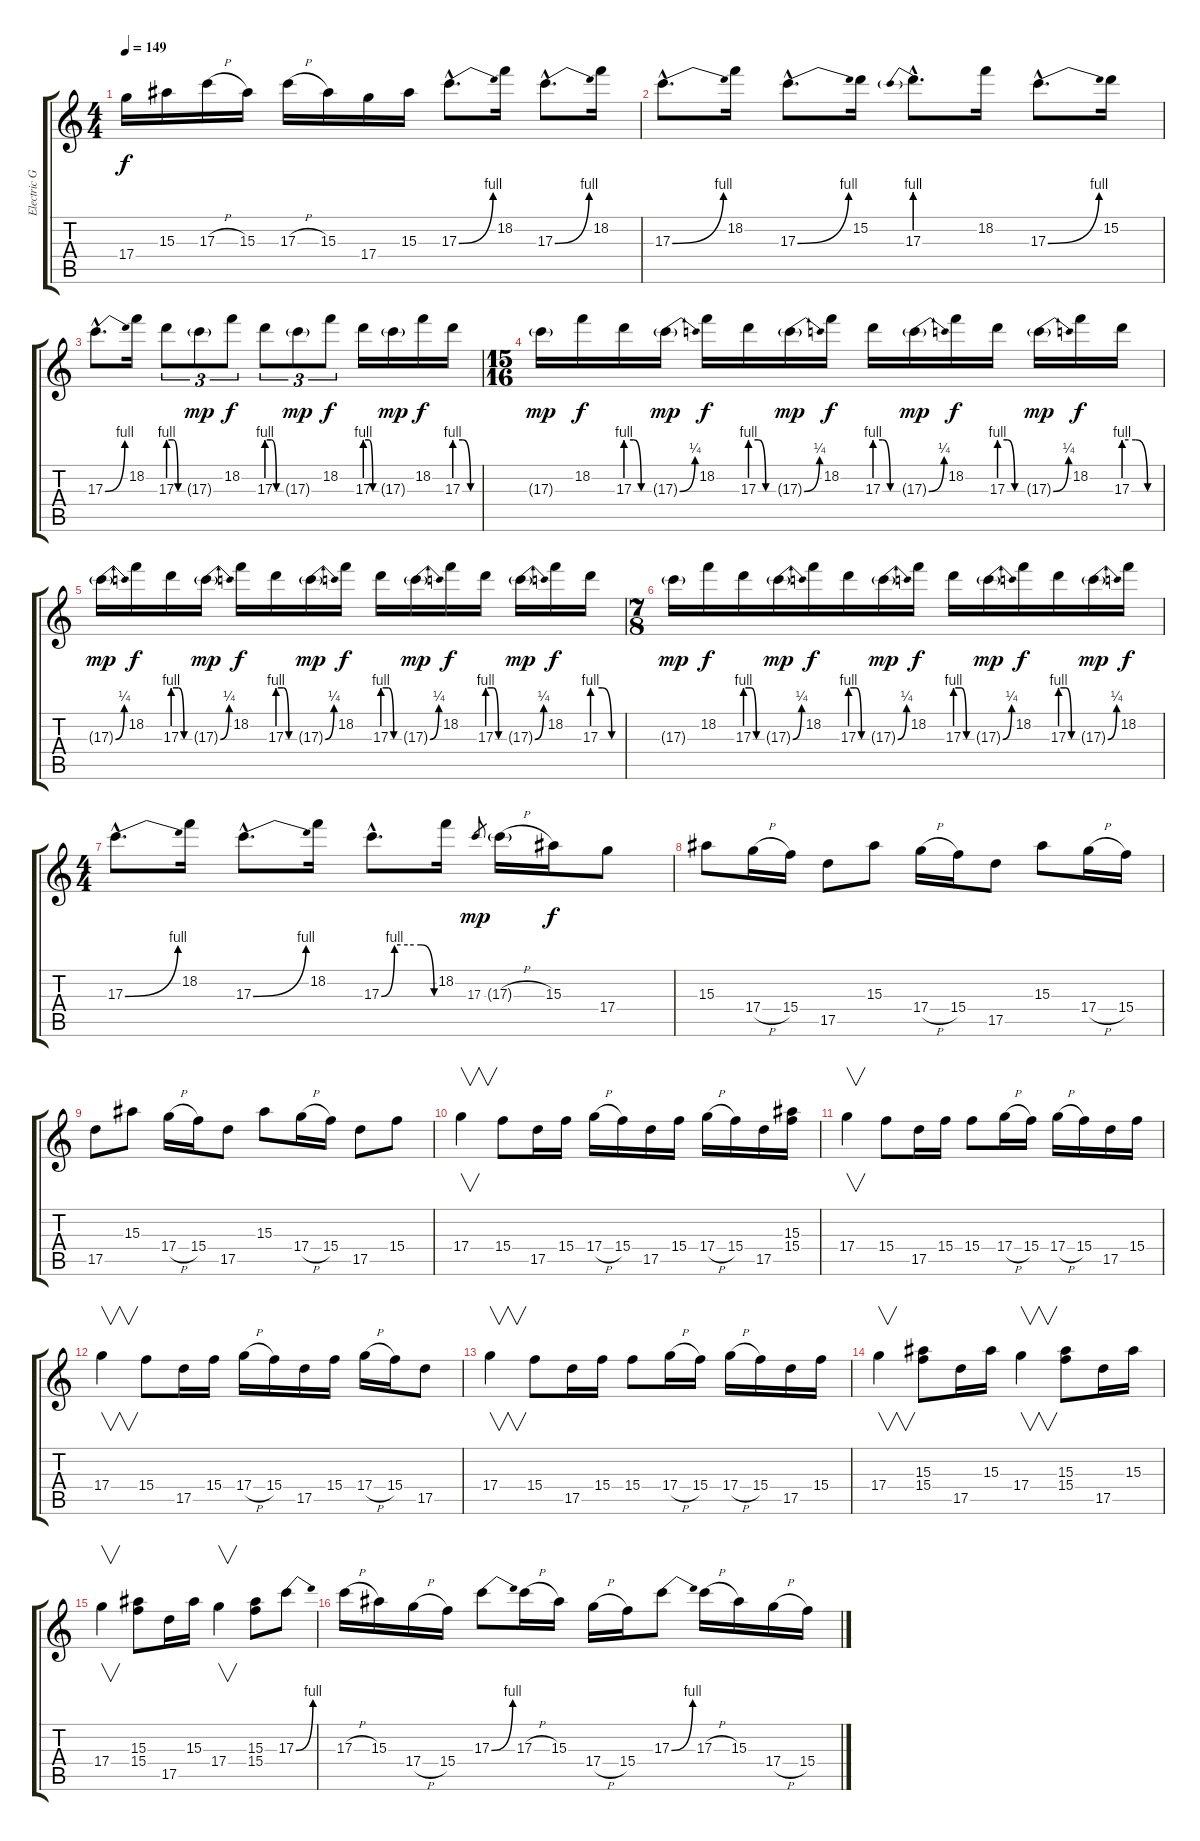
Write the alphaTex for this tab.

\track ("Electric Guitar 4" "Electric G") {instrument distortionguitar}
\staff {score tabs}
\tuning (E4 B3 G3 D3 A2 E2) {hide}
\ts (4 4)
\tempo 149
\clef g2
\ks c
17.4.16{dy f} 15.3.16 17.3{h}.16 15.3.16 17.3{h}.16 15.3.16 17.4.16 15.3.16 17.3{be (bend 0 0 60 4) hac}.8{d} 18.2.16 17.3{be (bend 0 0 60 4) hac}.8{d} 18.2.16 |
17.3{be (bend 0 0 60 4) hac}.8{d} 18.2.16 17.3{be (bend 0 0 60 4) hac}.8{d} 15.2.16 17.3{be (prebend 0 4 60 4) hac}.8{d} 18.2.16 17.3{be (bend 0 0 60 4) hac}.8{d} 15.2.16 |
17.3{be (bend 0 0 60 4) hac}.8{d} 18.2.16 17.3{be (custom 0 4 20 4 40 0 60 0)}.8{tu (3 2)} 17.3{g}.8{tu (3 2) dy mp} 18.2.8{tu (3 2) dy f} 17.3{be (custom 0 4 20 4 40 0 60 0)}.8{tu (3 2)} 17.3{g}.8{tu (3 2) dy mp} 18.2.8{tu (3 2) dy f} 17.3{be (custom 0 4 20 4 40 0 60 0)}.16 17.3{g}.16{dy mp} 18.2.16{dy f} 17.3{be (custom 0 4 20 4 40 0 60 0)}.16 |
\ts (15 16)
17.3{g}.16{dy mp} 18.2.16{dy f} 17.3{be (custom 0 4 20 4 40 0 60 0)}.16 17.3{be (bend 0 0 60 1) g}.16{dy mp} 18.2.16{dy f} 17.3{be (custom 0 4 20 4 40 0 60 0)}.16 17.3{be (bend 0 0 60 1) g}.16{dy mp} 18.2.16{dy f} 17.3{be (custom 0 4 20 4 40 0 60 0)}.16 17.3{be (bend 0 0 60 1) g}.16{dy mp} 18.2.16{dy f} 17.3{be (custom 0 4 20 4 40 0 60 0)}.16 17.3{be (bend 0 0 60 1) g}.16{dy mp} 18.2.16{dy f} 17.3{be (custom 0 4 20 4 40 0 60 0)}.16 |
17.3{be (bend 0 0 60 1) g}.16{dy mp} 18.2.16{dy f} 17.3{be (custom 0 4 20 4 40 0 60 0)}.16 17.3{be (bend 0 0 60 1) g}.16{dy mp} 18.2.16{dy f} 17.3{be (custom 0 4 20 4 40 0 60 0)}.16 17.3{be (bend 0 0 60 1) g}.16{dy mp} 18.2.16{dy f} 17.3{be (custom 0 4 20 4 40 0 60 0)}.16 17.3{be (bend 0 0 60 1) g}.16{dy mp} 18.2.16{dy f} 17.3{be (custom 0 4 20 4 40 0 60 0)}.16 17.3{be (bend 0 0 60 1) g}.16{dy mp} 18.2.16{dy f} 17.3{be (custom 0 4 20 4 40 0 60 0)}.16 |
\ts (7 8)
17.3{g}.16{dy mp} 18.2.16{dy f} 17.3{be (custom 0 4 20 4 40 0 60 0)}.16 17.3{be (bend 0 0 60 1) g}.16{dy mp} 18.2.16{dy f} 17.3{be (custom 0 4 20 4 40 0 60 0)}.16 17.3{be (bend 0 0 60 1) g}.16{dy mp} 18.2.16{dy f} 17.3{be (custom 0 4 20 4 40 0 60 0)}.16 17.3{be (bend 0 0 60 1) g}.16{dy mp} 18.2.16{dy f} 17.3{be (custom 0 4 20 4 40 0 60 0)}.16 17.3{be (bend 0 0 60 1) g}.16{dy mp} 18.2.16{dy f} |
\ts (4 4)
17.3{be (bend 0 0 60 4) hac}.8{d} 18.2.16 17.3{be (bend 0 0 60 4) hac}.8{d} 18.2.16 17.3{be (custom 0 0 15 4 30 4 45 4 60 0) hac}.8{d} 18.2.16 17.3.8{gr dy mp} 17.3{h g}.16 15.3.16{dy f} 17.4.8 |
15.3.8 17.4{h}.16 15.4.16 17.5.8 15.3.8 17.4{h}.16 15.4.16 17.5.8 15.3.8 17.4{h}.16 15.4.16 |
17.5.8 15.3.8 17.4{h}.16 15.4.16 17.5.8 15.3.8 17.4{h}.16 15.4.16 17.5.8 15.4.8 |
17.4.4{v} 15.4.8 17.5.16 15.4.16 17.4{h}.16 15.4.16 17.5.16 15.4.16 17.4{h}.16 15.4.16 17.5.16 (15.3 15.4).16 |
17.4.4{v} 15.4.8 17.5.16 15.4.16 15.4.8 17.4{h}.16 15.4.16 17.4{h}.16 15.4.16 17.5.16 15.4.16 |
17.4.4{v} 15.4.8 17.5.16 15.4.16 17.4{h}.16 15.4.16 17.5.16 15.4.16 17.4{h}.16 15.4.16 17.5.8 |
17.4.4{v} 15.4.8 17.5.16 15.4.16 15.4.8 17.4{h}.16 15.4.16 17.4{h}.16 15.4.16 17.5.16 15.4.16 |
17.4.4{v} (15.3 15.4).8 17.5.16 15.3.16 17.4.4{v} (15.3 15.4).8 17.5.16 15.3.16 |
17.4.4{v} (15.3 15.4).8 17.5.16 15.3.16 17.4.4{v} (15.3 15.4).8 17.3{be (bend 0 0 60 4)}.8 |
17.3{h}.16 15.3.16 17.4{h}.16 15.4.16 17.3{be (bend 0 0 60 4)}.8 17.3{h}.16 15.3.16 17.4{h}.16 15.4.16 17.3{be (bend 0 0 60 4)}.8 17.3{h}.16 15.3.16 17.4{h}.16 15.4.16
